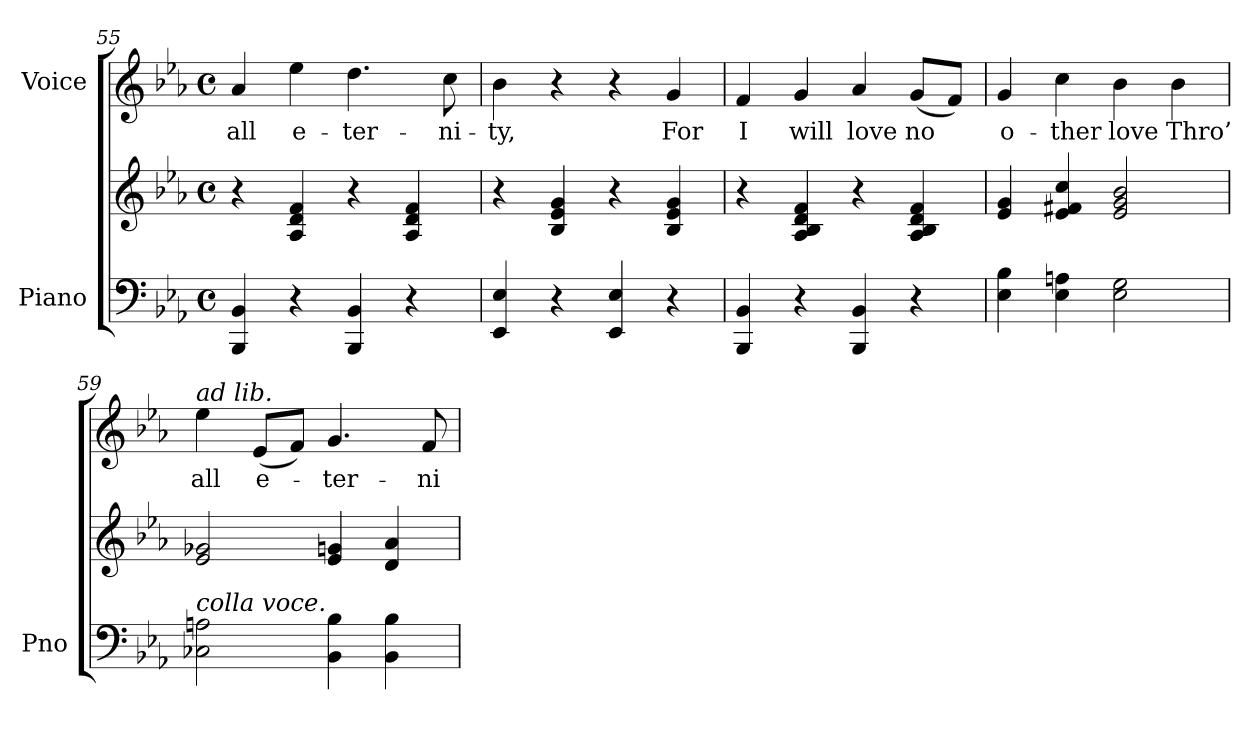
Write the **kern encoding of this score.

**kern	**kern	**kern	**text
*part2	*part2	*part1	*part1
*staff3	*staff2	*staff1	*staff1
*I"Piano	*	*I"Voice	*
*I'Pno	*	*	*
*clefF4	*clefG2	*clefG2	*
*k[b-e-a-]	*k[b-e-a-]	*k[b-e-a-]	*
*M4/4	*M4/4	*M4/4	*
*met(c)	*met(c)	*met(c)	*
=55	=55	=55	=55
!	!	!	!LO:LY:b
4BBB-/ 4BB-/	4r	4a-/	all
!	!	!	!LO:LY:b
4r	4A-/ 4d/ 4f/	4ee-\	e-
!	!	!	!LO:LY:b
4BBB-/ 4BB-/	4r	4.dd\	-ter-
4r	4A-/ 4d/ 4f/	.	.
!	!	!	!LO:LY:b
.	.	8cc\	-ni-
=56	=56	=56	=56
!	!	!	!LO:LY:b
4EE-/ 4E-/	4r	4b-\	-ty,
4r	4B-/ 4e-/ 4g/	4r	.
4EE-/ 4E-/	4r	4r	.
!	!	!	!LO:LY:b
4r	4B-/ 4e-/ 4g/	4g/	For
=57	=57	=57	=57
!	!	!	!LO:LY:b
4BBB-/ 4BB-/	4r	4f/	I
!	!	!	!LO:LY:b
4r	4A-/ 4B-/ 4d/ 4f/	4g/	will
!	!	!	!LO:LY:b
4BBB-/ 4BB-/	4r	4a-/	love
!	!	!	!LO:LY:b
4r	4A-/ 4B-/ 4d/ 4f/	(<8g/L	no
.	.	8f/J)	.
=58	=58	=58	=58
!	!	!	!LO:LY:b
4E-\ 4B-\	4e-/ 4g/	4g/	o-
!	!	!	!LO:LY:b
4E-\ 4An\	4e-/ 4f#X/ 4cc/	4cc\	-ther
!	!	!	!LO:LY:b
2E-\ 2G\	2e-/ 2g/ 2b-/	4b-\	love
!	!	!	!LO:LY:b
.	.	4b-\	Thro’
!!LO:LB:g=z
=59	=59	=59	=59
!	!	!LO:TX:a:i:t=ad lib.	!
!LO:TX:a:i:t=colla voce.	!	!	!
!	!	!	!LO:LY:b
2C-X\ 2An\	2e-/ 2g-X/	4ee-\	all
!	!	!	!LO:LY:b
.	.	(<8e-/L	e-
.	.	8f/J)	.
!	!	!	!LO:LY:b
4BB-\ 4B-\	4e-/ 4gn/	4.g/	-ter-
4BB-\ 4B-\	4d/ 4a-/	.	.
!	!	!	!LO:LY:b
.	.	8f/	-ni-
=	=	=	=
*-	*-	*-	*-
